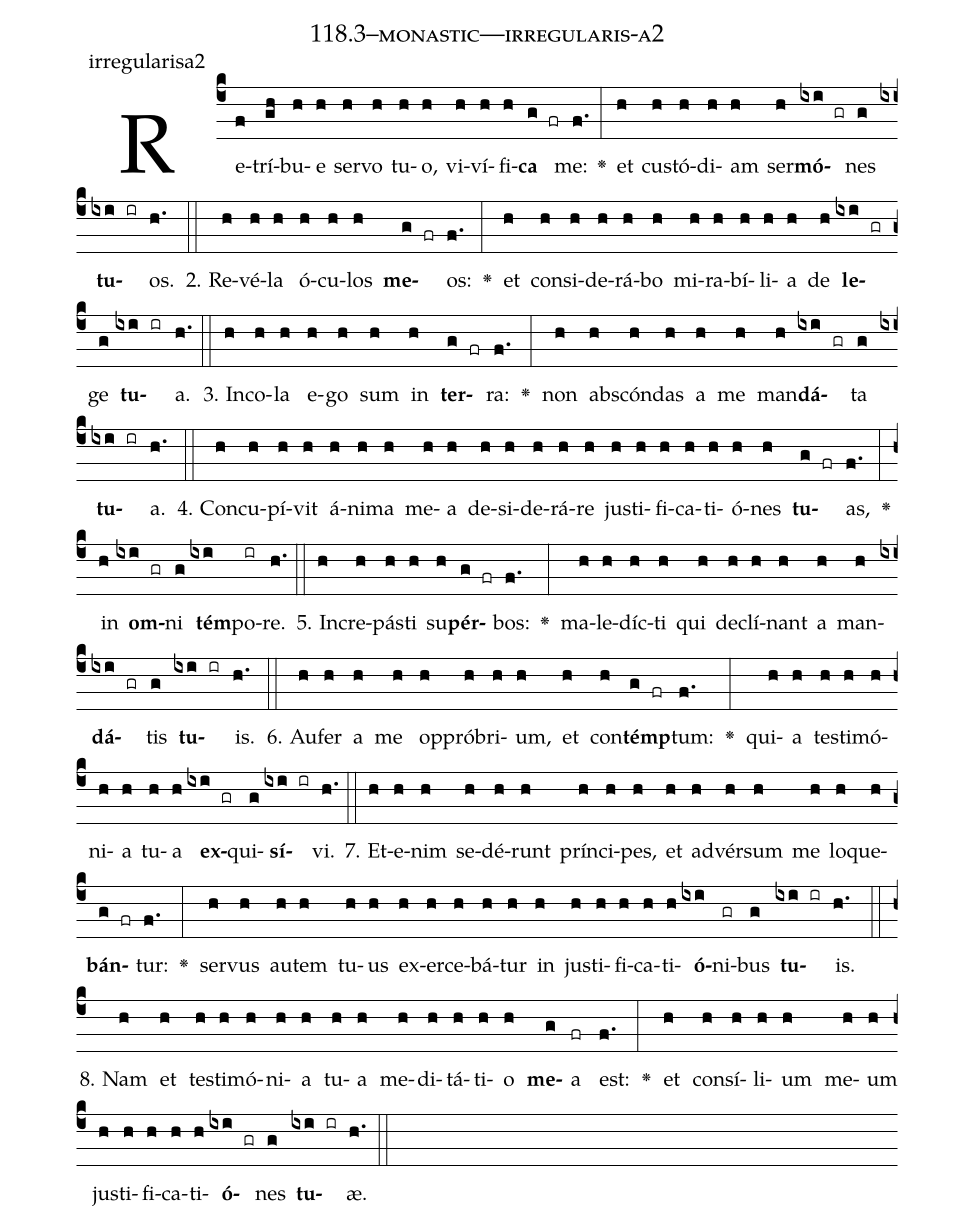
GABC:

name: 118.3--monastic---irregularis-a2;
annotation: irregularisa2;
%%
(c4)Re(f)trí(gh)bu(h)e(h) ser(h)vo(h) tu(h)o,(h) vi(h)ví(h)fi(h)<b>ca</b>(g fr) me:(f.) <v>\greheightstar</v>(:) et(h) cus(h)tó(h)di(h)am(h) ser(h)<b>mó</b>(ixi gr)nes(g) <b>tu</b>(ixi ir)os.(h.) (::)
2. Re(h)vé(h)la(h) ó(h)cu(h)los(h) <b>me</b>(g fr)os:(f.) <v>\greheightstar</v>(:) et(h) con(h)si(h)de(h)rá(h)bo(h) mi(h)ra(h)bí(h)li(h)a(h) de(h) <b>le</b>(ixi gr)ge(g) <b>tu</b>(ixi ir)a.(h.) (::)
3. In(h)co(h)la(h) e(h)go(h) sum(h) in(h) <b>ter</b>(g fr)ra:(f.) <v>\greheightstar</v>(:) non(h) abs(h)cón(h)das(h) a(h) me(h) man(h)<b>dá</b>(ixi gr)ta(g) <b>tu</b>(ixi ir)a.(h.) (::)
4. Con(h)cu(h)pí(h)vit(h) á(h)ni(h)ma(h) me(h)a(h) de(h)si(h)de(h)rá(h)re(h) jus(h)ti(h)fi(h)ca(h)ti(h)ó(h)nes(h) <b>tu</b>(g fr)as,(f.) <v>\greheightstar</v>(:) in(h) <b>om</b>(ixi gr)ni(g) <b>tém</b>(ixi)po(ir)re.(h.) (::)
5. In(h)cre(h)pás(h)ti(h) su(h)<b>pér</b>(g fr)bos:(f.) <v>\greheightstar</v>(:) ma(h)le(h)díc(h)ti(h) qui(h) de(h)clí(h)nant(h) a(h) man(h)<b>dá</b>(ixi gr)tis(g) <b>tu</b>(ixi ir)is.(h.) (::)
6. Au(h)fer(h) a(h) me(h) op(h)pró(h)bri(h)um,(h) et(h) con(h)<b>témp</b>(g fr)tum:(f.) <v>\greheightstar</v>(:) qui(h)a(h) tes(h)ti(h)mó(h)ni(h)a(h) tu(h)a(h) <b>ex</b>(ixi gr)qui(g)<b>sí</b>(ixi ir)vi.(h.) (::)
7. Et(h)e(h)nim(h) se(h)dé(h)runt(h) prín(h)ci(h)pes,(h) et(h) ad(h)vér(h)sum(h) me(h) lo(h)que(h)<b>bán</b>(g fr)tur:(f.) <v>\greheightstar</v>(:) ser(h)vus(h) au(h)tem(h) tu(h)us(h) ex(h)er(h)ce(h)bá(h)tur(h) in(h) jus(h)ti(h)fi(h)ca(h)ti(h)<b>ó</b>(ixi)ni(gr)bus(g) <b>tu</b>(ixi ir)is.(h.) (::)
8. Nam(h) et(h) tes(h)ti(h)mó(h)ni(h)a(h) tu(h)a(h) me(h)di(h)tá(h)ti(h)o(h) <b>me</b>(g)a(fr) est:(f.) <v>\greheightstar</v>(:) et(h) con(h)sí(h)li(h)um(h) me(h)um(h) jus(h)ti(h)fi(h)ca(h)ti(h)<b>ó</b>(ixi gr)nes(g) <b>tu</b>(ixi ir)æ.(h.) (::)
